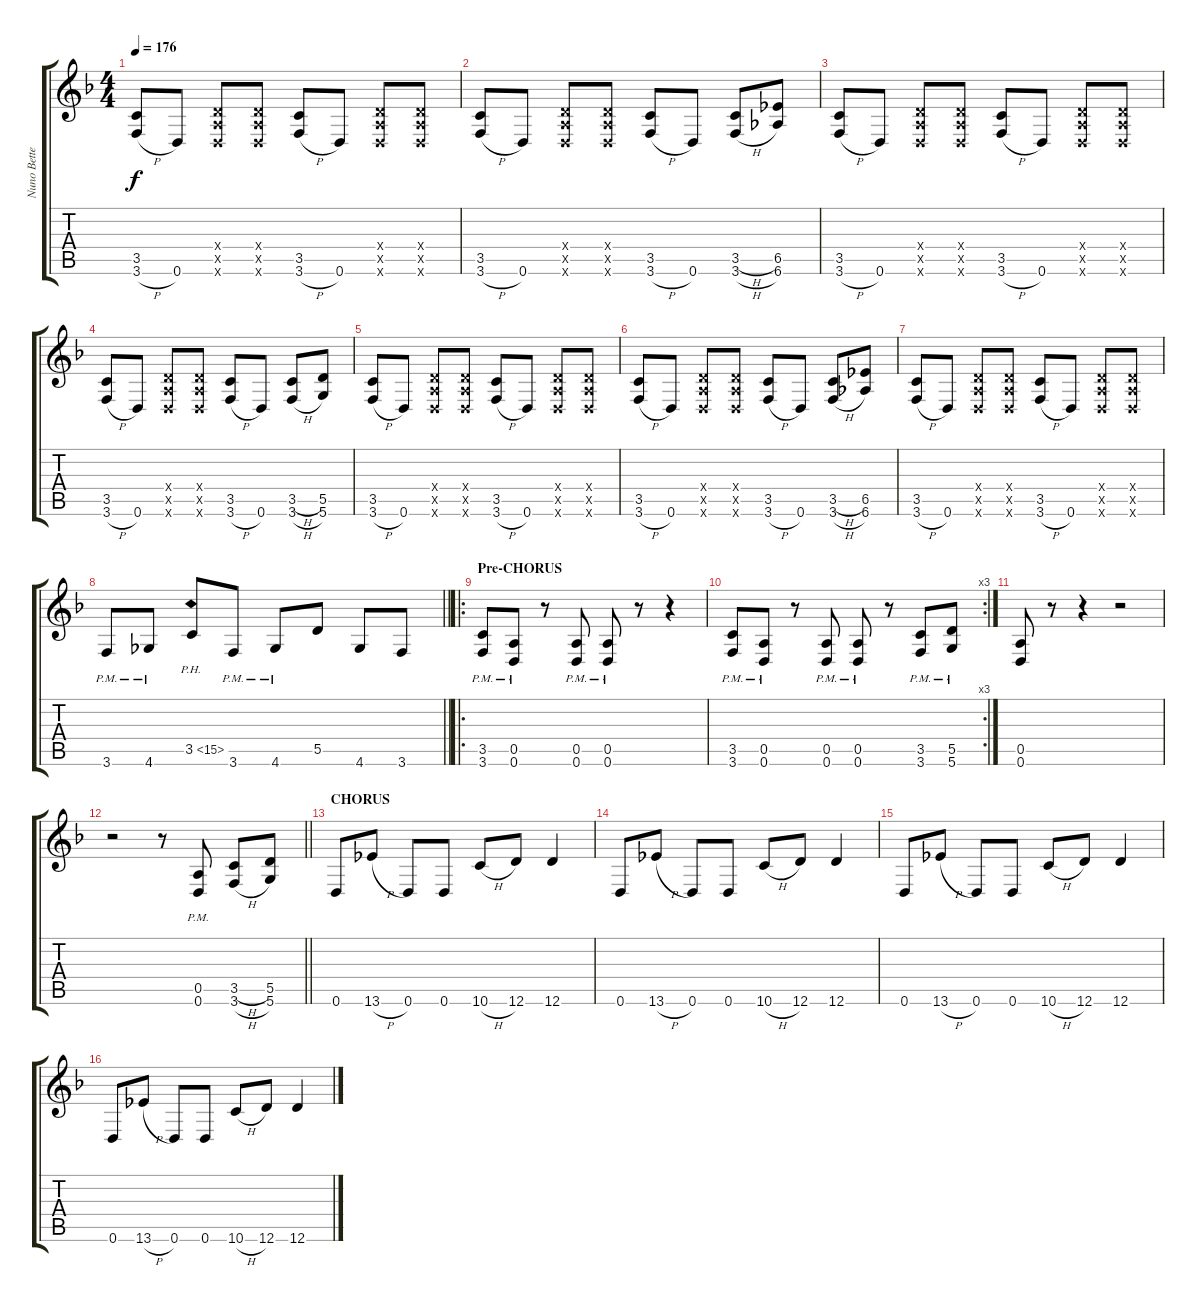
\track ("Nuno Bettencourt - Guitar" "Nuno Bette") {instrument distortionguitar}
\staff {score tabs}
\tuning (E4 B3 G3 D3 A2 D2) {hide}
\ts (4 4)
\tempo 176
\clef g2
\ks f
(3.5 3.6{h}).8{dy f} 0.6.8 (0.4{x} 0.5{x} 0.6{x}).8 (0.4{x} 0.5{x} 0.6{x}).8 (3.5 3.6{h}).8 0.6.8 (0.4{x} 0.5{x} 0.6{x}).8 (0.4{x} 0.5{x} 0.6{x}).8 |
(3.5 3.6{h}).8 0.6.8 (0.4{x} 0.5{x} 0.6{x}).8 (0.4{x} 0.5{x} 0.6{x}).8 (3.5 3.6{h}).8 0.6.8 (3.5{h} 3.6{h}).8 (6.5 6.6).8 |
(3.5 3.6{h}).8 0.6.8 (0.4{x} 0.5{x} 0.6{x}).8 (0.4{x} 0.5{x} 0.6{x}).8 (3.5 3.6{h}).8 0.6.8 (0.4{x} 0.5{x} 0.6{x}).8 (0.4{x} 0.5{x} 0.6{x}).8 |
(3.5 3.6{h}).8 0.6.8 (0.4{x} 0.5{x} 0.6{x}).8 (0.4{x} 0.5{x} 0.6{x}).8 (3.5 3.6{h}).8 0.6.8 (3.5{h} 3.6{h}).8 (5.5 5.6).8 |
(3.5 3.6{h}).8 0.6.8 (0.4{x} 0.5{x} 0.6{x}).8 (0.4{x} 0.5{x} 0.6{x}).8 (3.5 3.6{h}).8 0.6.8 (0.4{x} 0.5{x} 0.6{x}).8 (0.4{x} 0.5{x} 0.6{x}).8 |
(3.5 3.6{h}).8 0.6.8 (0.4{x} 0.5{x} 0.6{x}).8 (0.4{x} 0.5{x} 0.6{x}).8 (3.5 3.6{h}).8 0.6.8 (3.5{h} 3.6{h}).8 (6.5 6.6).8 |
(3.5 3.6{h}).8 0.6.8 (0.4{x} 0.5{x} 0.6{x}).8 (0.4{x} 0.5{x} 0.6{x}).8 (3.5 3.6{h}).8 0.6.8 (0.4{x} 0.5{x} 0.6{x}).8 (0.4{x} 0.5{x} 0.6{x}).8 |
\barLineRight lightlight
3.6{pm}.8 4.6{pm}.8 3.5{ph 12}.8 3.6{pm}.8 4.6{pm}.8 5.5.8 4.6.8 3.6.8 |
\ro
\section ("" "Pre-CHORUS")
(3.5{pm} 3.6{pm}).8 (0.5 0.6{pm}).8 r.8 (0.5 0.6{pm}).8 (0.5 0.6{pm}).8 r.8 r.4 |
\rc 3
(3.5{pm} 3.6{pm}).8 (0.5 0.6{pm}).8 r.8 (0.5 0.6{pm}).8 (0.5 0.6{pm}).8 r.8 (3.5{pm} 3.6{pm}).8 (5.5{pm} 5.6{pm}).8 |
(0.5 0.6).8 r.8 r.4 r.2 |
\barLineRight lightlight
r.2 r.8 (0.5{pm} 0.6{pm}).8 (3.5{h} 3.6{h}).8 (5.5 5.6).8 |
\section ("" "CHORUS")
0.6.8 13.6{h}.8 0.6.8 0.6.8 10.6{h}.8 12.6.8 12.6.4 |
0.6.8 13.6{h}.8 0.6.8 0.6.8 10.6{h}.8 12.6.8 12.6.4 |
0.6.8 13.6{h}.8 0.6.8 0.6.8 10.6{h}.8 12.6.8 12.6.4 |
0.6.8 13.6{h}.8 0.6.8 0.6.8 10.6{h}.8 12.6.8 12.6.4
